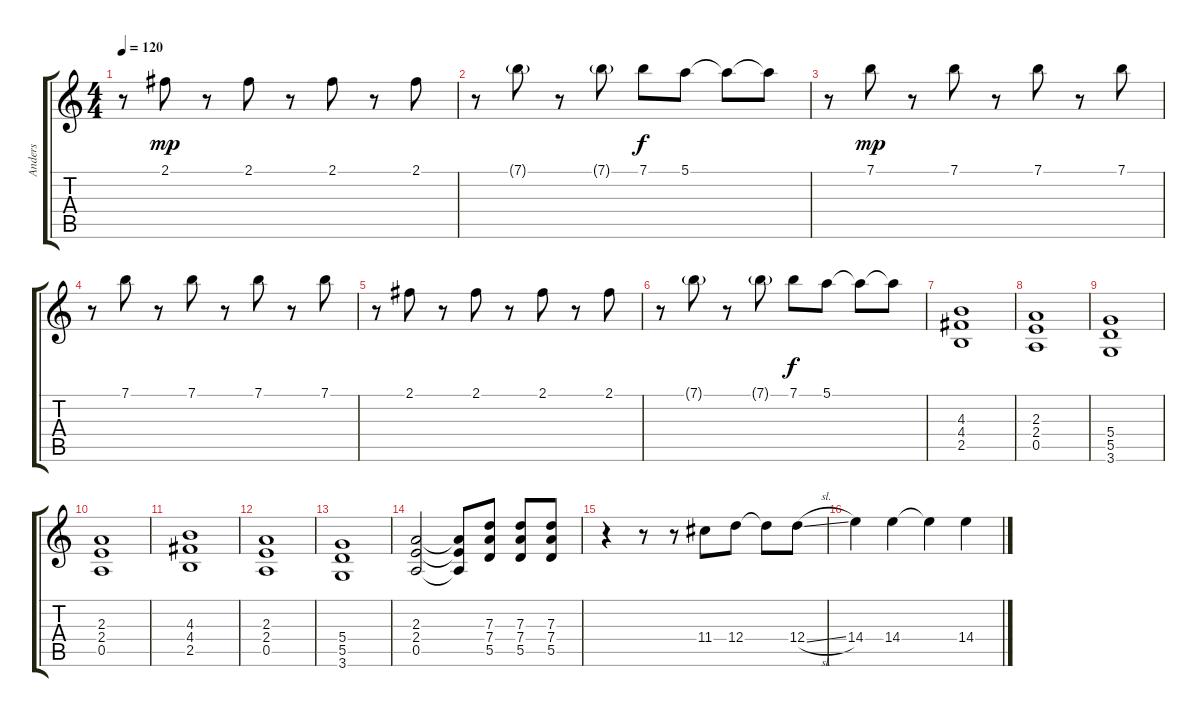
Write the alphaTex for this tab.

\track ("Anders" "Anders") {instrument distortionguitar}
\staff {score tabs}
\tuning (E4 B3 G3 D3 A2 E2) {hide}
\ts (4 4)
\tempo 120
\clef g2
\ks c
r.8{dy mp} 2.1.8 r.8 2.1.8 r.8 2.1.8 r.8 2.1.8 |
r.8 7.1{g}.8 r.8 7.1{g}.8 7.1.8{dy f} 5.1.8 5.1{t}.8 5.1{t}.8 |
r.8{instrument acousticguitarsteel} 7.1.8{dy mp} r.8 7.1.8 r.8{instrument acousticguitarsteel} 7.1.8 r.8{instrument acousticguitarsteel} 7.1.8 |
r.8{instrument acousticguitarsteel} 7.1.8 r.8 7.1.8 r.8{instrument acousticguitarsteel} 7.1.8 r.8{instrument acousticguitarsteel} 7.1.8 |
r.8 2.1.8 r.8 2.1.8 r.8 2.1.8 r.8 2.1.8 |
r.8 7.1{g}.8 r.8 7.1{g}.8 7.1.8{dy f} 5.1.8 5.1{t}.8 5.1{t}.8 |
(4.3 4.4 2.5).1{instrument distortionguitar} |
(2.3 2.4 0.5).1 |
(5.4 5.5 3.6).1 |
(2.3 2.4 0.5).1 |
(4.3 4.4 2.5).1{instrument distortionguitar} |
(2.3 2.4 0.5).1 |
(5.4 5.5 3.6).1 |
(2.3 2.4 0.5).2 (2.3{t} 2.4{t} 0.5{t}).8 (7.3 7.4 5.5).8 (7.3 7.4 5.5).8 (7.3 7.4 5.5).8 |
r.4{volume 10 instrument acousticguitarsteel} r.8 r.8 11.4.8 12.4.8 12.4{t}.8 12.4{sl}.8 |
14.4.4 14.4.4 14.4{t}.4 14.4.4
